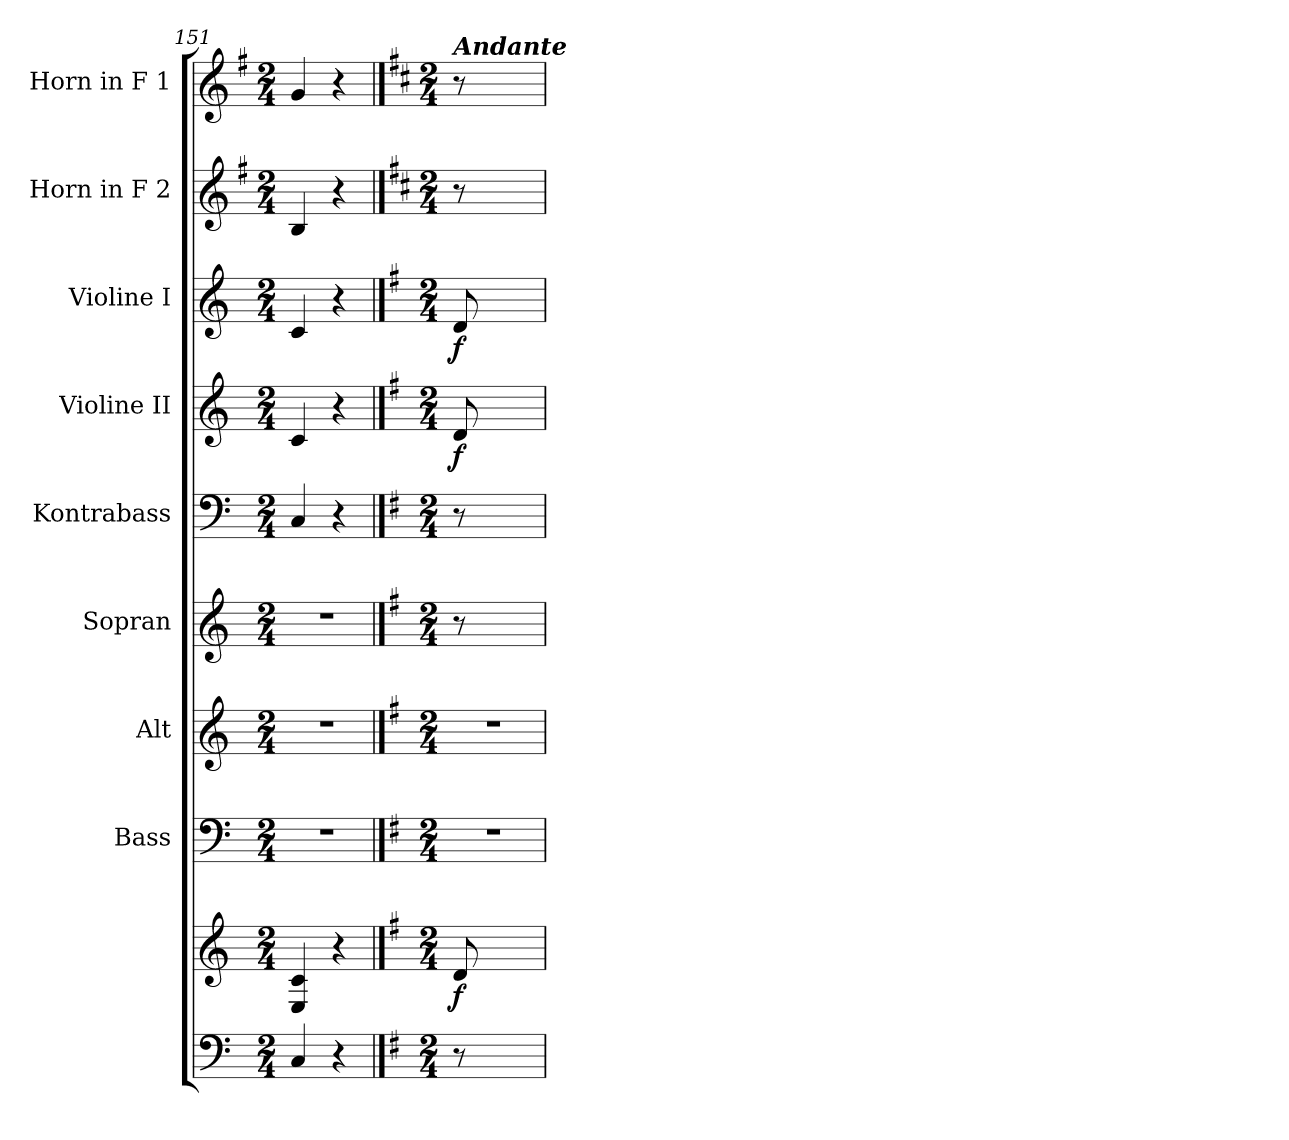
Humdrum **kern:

**kern	**kern	**dynam	**kern	**kern	**kern	**kern	**kern	**dynam	**kern	**dynam	**kern	**kern
*part9	*part9	*part9	*part8	*part7	*part6	*part5	*part4	*part4	*part3	*part3	*part2	*part1
*staff10	*staff9	*staff9/10	*staff8	*staff7	*staff6	*staff5	*staff4	*staff4	*staff3	*staff3	*staff2	*staff1
*	*	*	*I"Bass	*I"Alt	*I"Sopran	*I"Kontrabass	*I"Violine II	*	*I"Violine I	*	*I"Horn in F 2	*I"Horn in F 1
*	*	*	*I'B.	*I'A.	*I'S.	*I'Kb.	*I'Vl. II	*	*I'Vl. I	*	*I'Hrn. 2	*I'Hrn. 1
*clefF4	*clefG2	*	*clefF4	*clefG2	*clefG2	*clefF4	*clefG2	*	*clefG2	*	*clefG2	*clefG2
*	*	*	*	*	*	*ITrd7c12	*	*	*	*	*ITrd4c7	*ITrd4c7
*k[]	*k[]	*	*k[]	*k[]	*k[]	*k[]	*k[]	*	*k[]	*	*k[]	*k[]
*C:	*C:	*	*C:	*C:	*C:	*C:	*C:	*	*C:	*	*C:	*C:
*M2/4	*M2/4	*	*M2/4	*M2/4	*M2/4	*M2/4	*M2/4	*	*M2/4	*	*M2/4	*M2/4
=151	=151	=151	=151	=151	=151	=151	=151	=151	=151	=151	=151	=151
4C/	4E/ 4c/	.	2r	2r	2r	4CC/	4c/	.	4c/	.	4E/	4c/
4r	4r	.	.	.	.	4r	4r	.	4r	.	4r	4r
!!LO:PB:g=z
==152	==152	==152	==152	==152	==152	==152	==152	==152	==152	==152	==152	==152
*k[f#]	*k[f#]	*	*k[f#]	*k[f#]	*k[f#]	*k[f#]	*k[f#]	*	*k[f#]	*	*k[f#]	*k[f#]
*G:	*G:	*	*G:	*G:	*G:	*G:	*G:	*	*G:	*	*G:	*G:
*M2/4	*M2/4	*	*M2/4	*M2/4	*M2/4	*M2/4	*M2/4	*	*M2/4	*	*M2/4	*M2/4
!	!	!	!	!	!	!	!	!	!	!	!	!LO:TX:a:Bi:t=Andante
!	!	!LO:DY:b	!	!	!	!	!	!LO:DY:b	!	!LO:DY:b	!	!
8r	8d/	f	2r	2r	8r	8r	8d/	f	8d/	f	8r	8r
4.ryy	4.ryy	.	.	.	4.ryy	4.ryy	4.ryy	.	4.ryy	.	4.ryy	4.ryy
=	=	=	=	=	=	=	=	=	=	=	=	=
*-	*-	*-	*-	*-	*-	*-	*-	*-	*-	*-	*-	*-
